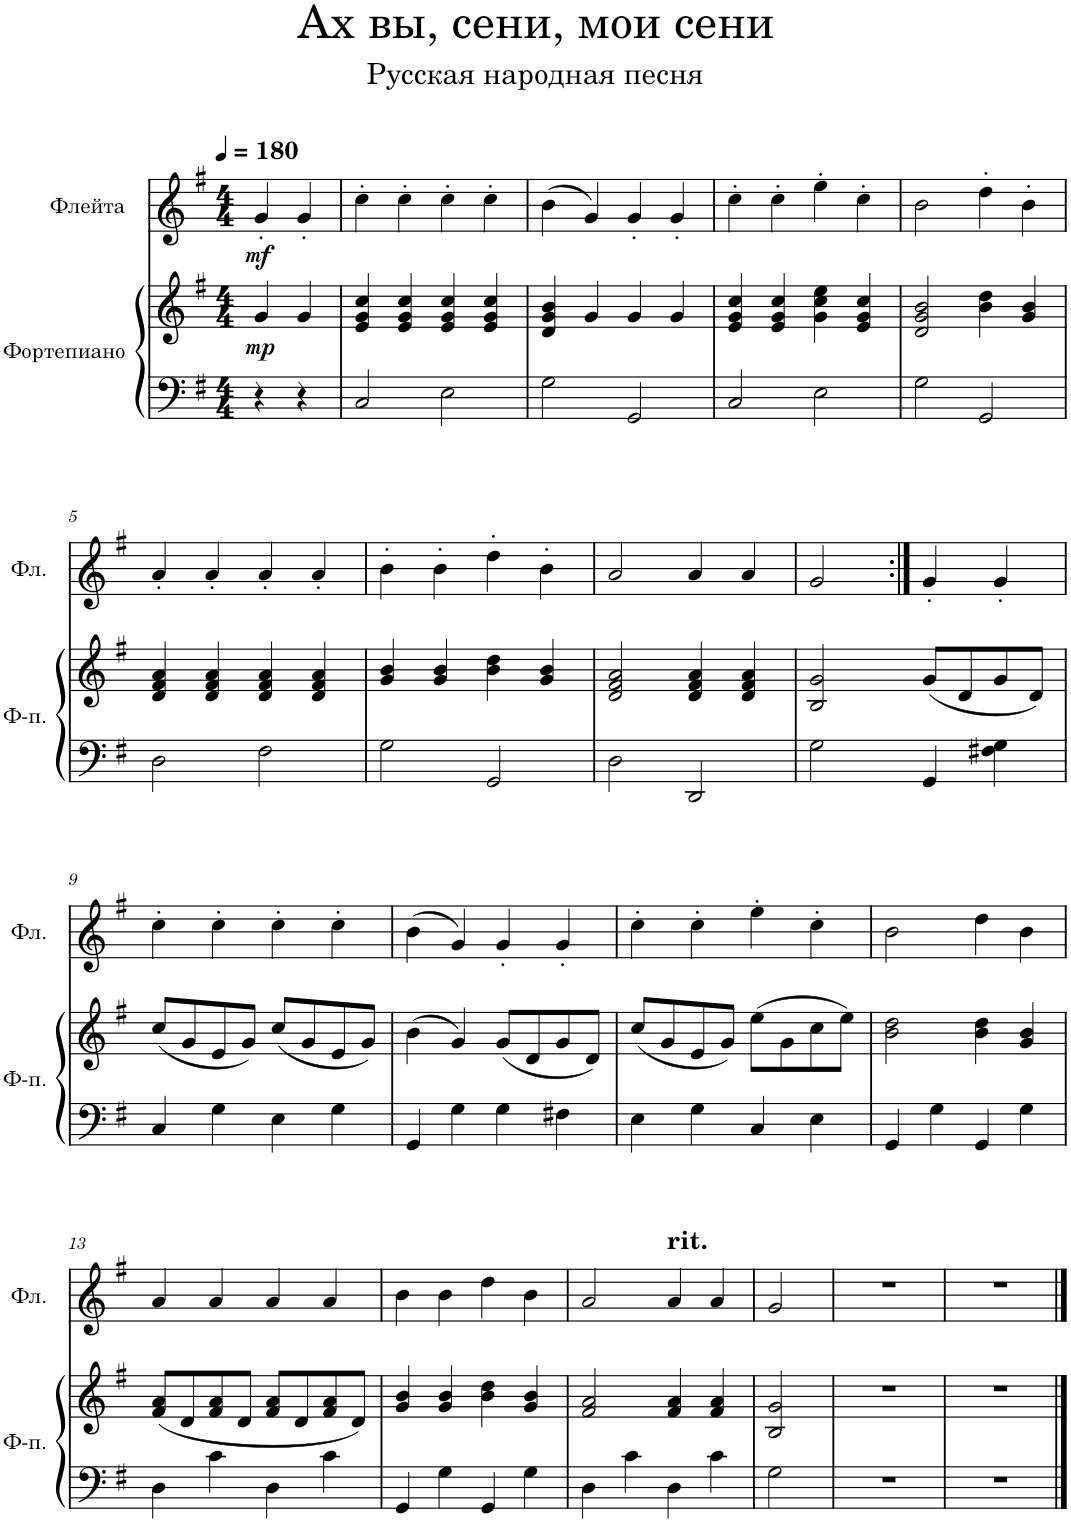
**kern	**kern	**dynam	**kern	**dynam
*part2	*part2	*part2	*part1	*part1
*staff3	*staff2	*staff2/3	*staff1	*staff1
*I"Фортепиано	*	*	*I"Флейта	*
*clefF4	*clefG2	*	*clefG2	*
*k[f#]	*k[f#]	*	*k[f#]	*
*M4/4	*M4/4	*	*M4/4	*
*MM180	*MM180	*	*MM180	*
=	=	=	=	=
!	!	!LO:DY:b	!	!LO:DY:b
4r	4g/	mp	4g'/	mf
4r	4g/	.	4g'/	.
=1	=1	=1	=1	=1
2C/	4e/ 4g/ 4cc/	.	4cc'\	.
.	4e/ 4g/ 4cc/	.	4cc'\	.
2E\	4e/ 4g/ 4cc/	.	4cc'\	.
.	4e/ 4g/ 4cc/	.	4cc'\	.
=2	=2	=2	=2	=2
2G\	4d/ 4g/ 4b/	.	(4b\	.
.	4g/	.	4g/)	.
2GG/	4g/	.	4g'/	.
.	4g/	.	4g'/	.
=3	=3	=3	=3	=3
2C/	4e/ 4g/ 4cc/	.	4cc'\	.
.	4e/ 4g/ 4cc/	.	4cc'\	.
2E\	4g\ 4cc\ 4ee\	.	4ee'\	.
.	4e/ 4g/ 4cc/	.	4cc'\	.
=4	=4	=4	=4	=4
2G\	2d/ 2g/ 2b/	.	2b\	.
2GG/	4b\ 4dd\	.	4dd'\	.
.	4g/ 4b/	.	4b'\	.
!!LO:LB:g=z
=5	=5	=5	=5	=5
2D\	4d/ 4f#/ 4a/	.	4a'/	.
.	4d/ 4f#/ 4a/	.	4a'/	.
2F#\	4d/ 4f#/ 4a/	.	4a'/	.
.	4d/ 4f#/ 4a/	.	4a'/	.
=6	=6	=6	=6	=6
2G\	4g/ 4b/	.	4b'\	.
.	4g/ 4b/	.	4b'\	.
2GG/	4b\ 4dd\	.	4dd'\	.
.	4g/ 4b/	.	4b'\	.
=7	=7	=7	=7	=7
2D\	2d/ 2f#/ 2a/	.	2a/	.
2DD/	4d/ 4f#/ 4a/	.	4a/	.
.	4d/ 4f#/ 4a/	.	4a/	.
=8	=8	=8	=8	=8
2G\	2B/ 2g/	.	2g/	.
4GG/	(8g/L	.	4g'/	.
.	8d/	.	.	.
4F#X\ 4G\	8g/	.	4g'/	.
.	8d/J)	.	.	.
!!LO:LB:g=z
=9	=9	=9	=9	=9
4C/	(8cc/L	.	4cc'\	.
.	8g/	.	.	.
4G\	8e/	.	4cc'\	.
.	8g/J)	.	.	.
4E\	(8cc/L	.	4cc'\	.
.	8g/	.	.	.
4G\	8e/	.	4cc'\	.
.	8g/J)	.	.	.
=10	=10	=10	=10	=10
4GG/	(4b\	.	(4b\	.
4G\	4g/)	.	4g/)	.
4G\	(8g/L	.	4g'/	.
.	8d/	.	.	.
4F#X\	8g/	.	4g'/	.
.	8d/J)	.	.	.
=11	=11	=11	=11	=11
4E\	(8cc/L	.	4cc'\	.
.	8g/	.	.	.
4G\	8e/	.	4cc'\	.
.	8g/J)	.	.	.
4C/	(8ee\L	.	4ee'\	.
.	8g\	.	.	.
4E\	8cc\	.	4cc'\	.
.	8ee\J)	.	.	.
=12	=12	=12	=12	=12
4GG/	2b\ 2dd\	.	2b\	.
4G\	.	.	.	.
4GG/	4b\ 4dd\	.	4dd\	.
4G\	4g/ 4b/	.	4b\	.
!!LO:LB:g=z
=13	=13	=13	=13	=13
4D\	(8f#/ 8a/L	.	4a/	.
.	8d/	.	.	.
4c\	8f#/ 8a/	.	4a/	.
.	8d/J	.	.	.
4D\	8f#/ 8a/L	.	4a/	.
.	8d/	.	.	.
4c\	8f#/ 8a/	.	4a/	.
.	8d/J)	.	.	.
=14	=14	=14	=14	=14
4GG/	4g/ 4b/	.	4b\	.
4G\	4g/ 4b/	.	4b\	.
4GG/	4b\ 4dd\	.	4dd\	.
4G\	4g/ 4b/	.	4b\	.
=15	=15	=15	=15	=15
4D\	2f#/ 2a/	.	2a/	.
4c\	.	.	.	.
!	!	!	!LO:TX:a:t=rit.	!
4D\	4f#/ 4a/	.	4a/	.
4c\	4f#/ 4a/	.	4a/	.
=16	=16	=16	=16	=16
2G\	2B/ 2g/	.	2g/	.
=17	=17	=17	=17	=17
1r	1r	.	1r	.
=18	=18	=18	=18	=18
1r	1r	.	1r	.
==	==	==	==	==
*-	*-	*-	*-	*-
